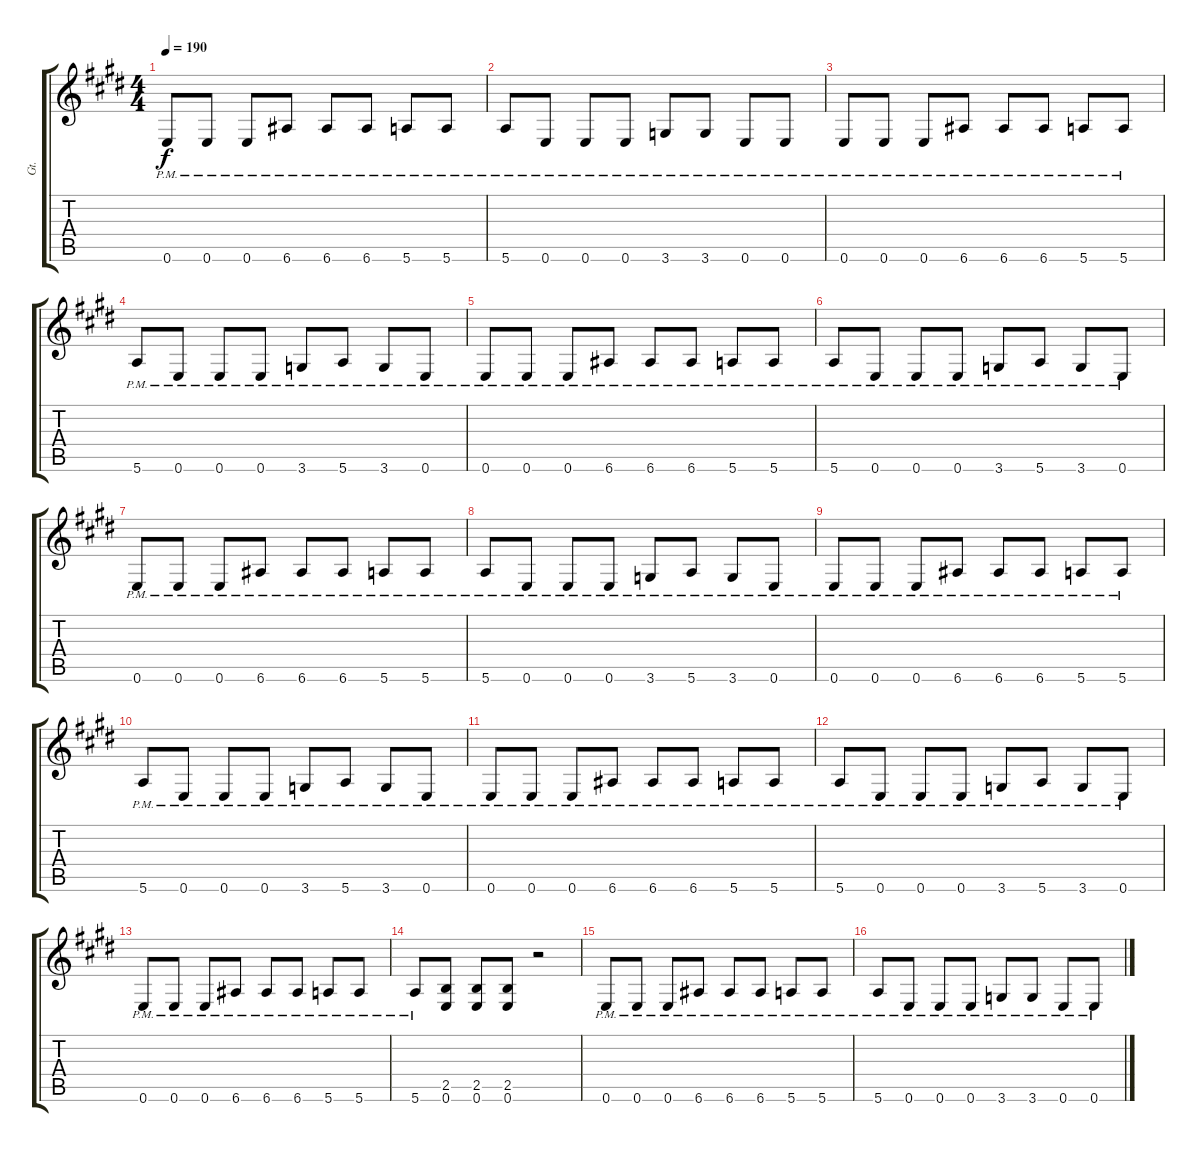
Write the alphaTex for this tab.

\track ("Gt." "Gt.") {instrument overdrivenguitar}
\staff {score tabs}
\tuning (E4 B3 G3 D3 A2 E2) {hide}
\ts (4 4)
\tempo 190
\clef g2
\ks e
0.6{pm}.8{dy f volume 14} 0.6{pm}.8 0.6{pm}.8 6.6{pm}.8 6.6{pm}.8 6.6{pm}.8 5.6{pm}.8 5.6{pm}.8 |
5.6{pm}.8 0.6{pm}.8 0.6{pm}.8 0.6{pm}.8 3.6{pm}.8 3.6{pm}.8 0.6{pm}.8 0.6{pm}.8 |
0.6{pm}.8 0.6{pm}.8 0.6{pm}.8 6.6{pm}.8 6.6{pm}.8 6.6{pm}.8 5.6{pm}.8 5.6{pm}.8 |
5.6{pm}.8 0.6{pm}.8 0.6{pm}.8 0.6{pm}.8 3.6{pm}.8 5.6{pm}.8 3.6{pm}.8 0.6{pm}.8 |
0.6{pm}.8 0.6{pm}.8 0.6{pm}.8 6.6{pm}.8 6.6{pm}.8 6.6{pm}.8 5.6{pm}.8 5.6{pm}.8 |
5.6{pm}.8 0.6{pm}.8 0.6{pm}.8 0.6{pm}.8 3.6{pm}.8 5.6{pm}.8 3.6{pm}.8 0.6{pm}.8 |
0.6{pm}.8 0.6{pm}.8 0.6{pm}.8 6.6{pm}.8 6.6{pm}.8 6.6{pm}.8 5.6{pm}.8 5.6{pm}.8 |
5.6{pm}.8 0.6{pm}.8 0.6{pm}.8 0.6{pm}.8 3.6{pm}.8 5.6{pm}.8 3.6{pm}.8 0.6{pm}.8 |
0.6{pm}.8 0.6{pm}.8 0.6{pm}.8 6.6{pm}.8 6.6{pm}.8 6.6{pm}.8 5.6{pm}.8 5.6{pm}.8 |
5.6{pm}.8 0.6{pm}.8 0.6{pm}.8 0.6{pm}.8 3.6{pm}.8 5.6{pm}.8 3.6{pm}.8 0.6{pm}.8 |
0.6{pm}.8 0.6{pm}.8 0.6{pm}.8 6.6{pm}.8 6.6{pm}.8 6.6{pm}.8 5.6{pm}.8 5.6{pm}.8 |
5.6{pm}.8 0.6{pm}.8 0.6{pm}.8 0.6{pm}.8 3.6{pm}.8 5.6{pm}.8 3.6{pm}.8 0.6{pm}.8 |
0.6{pm}.8 0.6{pm}.8 0.6{pm}.8 6.6{pm}.8 6.6{pm}.8 6.6{pm}.8 5.6{pm}.8 5.6{pm}.8 |
5.6{pm}.8 (2.5 0.6).8 (2.5 0.6).8 (2.5 0.6).8 r.2 |
0.6{pm}.8 0.6{pm}.8 0.6{pm}.8 6.6{pm}.8 6.6{pm}.8 6.6{pm}.8 5.6{pm}.8 5.6{pm}.8 |
5.6{pm}.8 0.6{pm}.8 0.6{pm}.8 0.6{pm}.8 3.6{pm}.8 3.6{pm}.8 0.6{pm}.8 0.6{pm}.8
